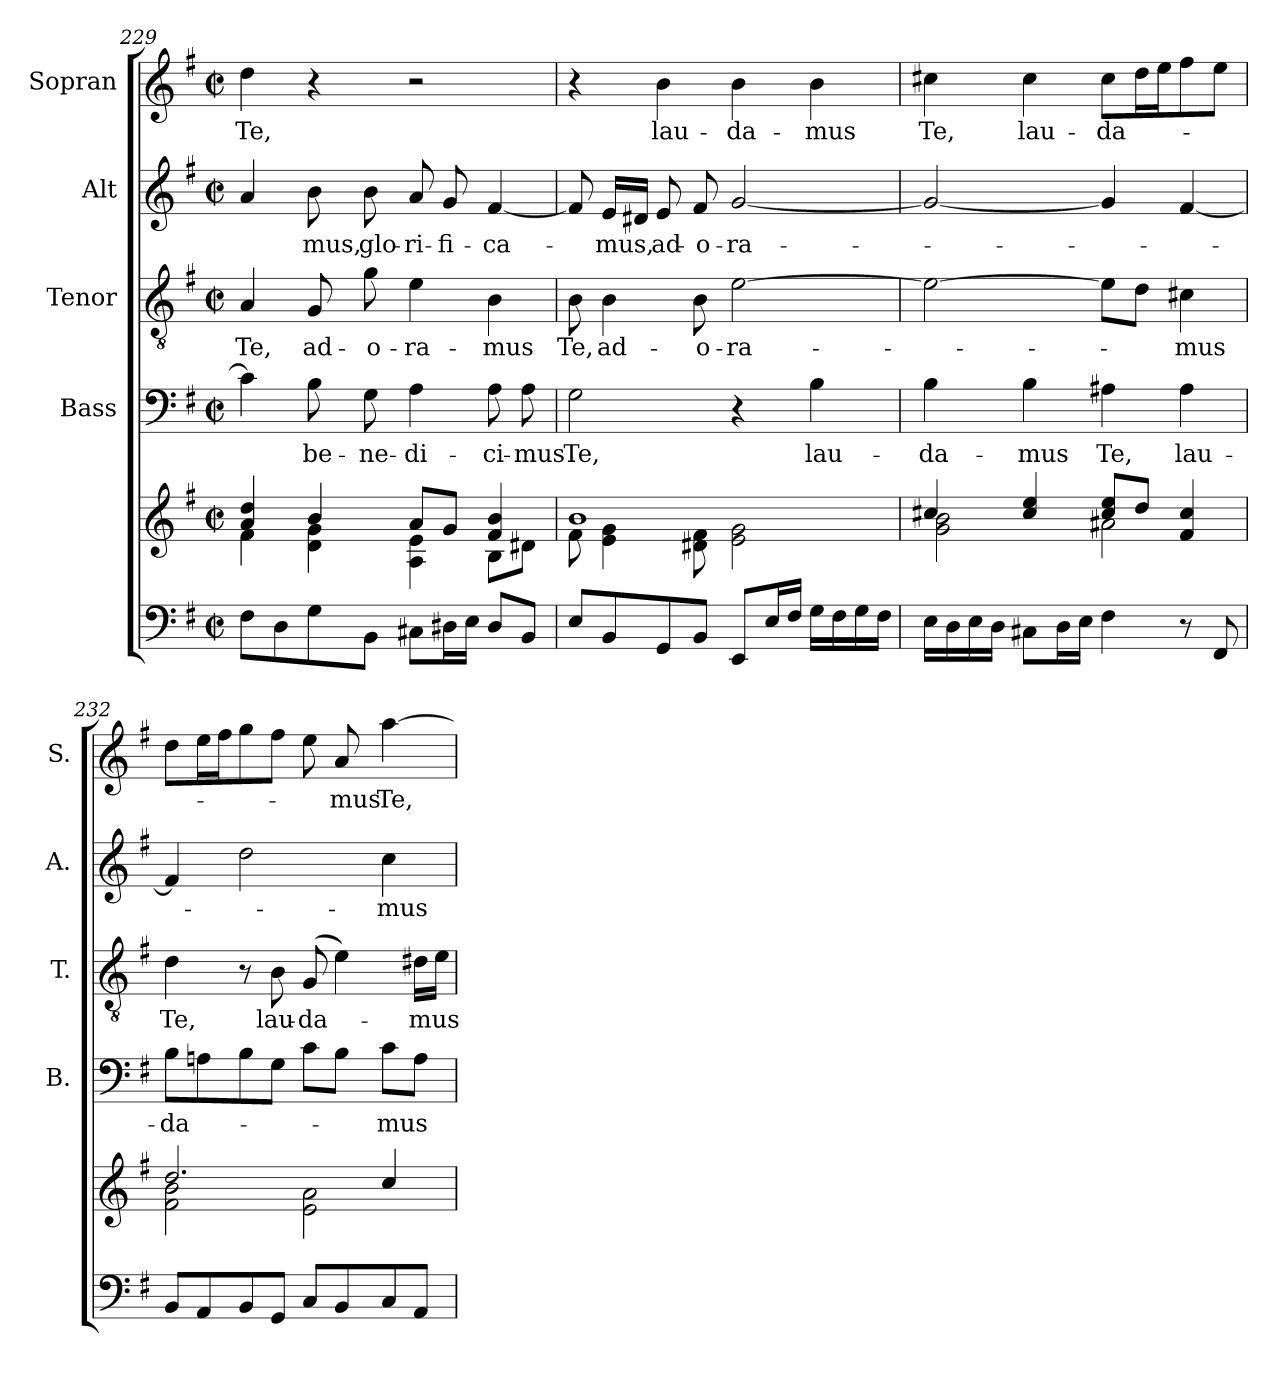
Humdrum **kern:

**kern	**kern	**kern	**text	**kern	**text	**kern	**text	**kern	**text
*part5	*part5	*part4	*part4	*part3	*part3	*part2	*part2	*part1	*part1
*staff6	*staff5	*staff4	*staff4	*staff3	*staff3	*staff2	*staff2	*staff1	*staff1
*	*	*I"Bass	*	*I"Tenor	*	*I"Alt	*	*I"Sopran	*
*	*	*I'B.	*	*I'T.	*	*I'A.	*	*I'S.	*
*clefF4	*clefG2	*clefF4	*	*clefGv2	*	*clefG2	*	*clefG2	*
*k[f#]	*k[f#]	*k[f#]	*	*k[f#]	*	*k[f#]	*	*k[f#]	*
*G:	*G:	*G:	*	*G:	*	*G:	*	*G:	*
*M2/2	*M2/2	*M2/2	*	*M2/2	*	*M2/2	*	*M2/2	*
*met(c|)	*met(c|)	*met(c|)	*	*met(c|)	*	*met(c|)	*	*met(c|)	*
=229	=229	=229	=229	=229	=229	=229	=229	=229	=229
*	*^	*	*	*	*	*	*	*	*
!	!	!	!	!	!	!LO:LY:b	!	!	!	!LO:LY:b
8F#\L	4a/ 4dd/	4f#\	4c\]	.	4A/	Te,	4a/	.	4dd\	Te,
8D\	.	.	.	.	.	.	.	.	.	.
!	!	!	!	!LO:LY:b	!	!LO:LY:b	!	!LO:LY:b	!	!
8G\	4b/	4d\ 4g\	8B\	be-	8G/	ad-	8b\	-mus,	4r	.
!	!	!	!	!LO:LY:b	!	!LO:LY:b	!	!LO:LY:b	!	!
8BB\J	.	.	8G\	-ne-	8g\	-o-	8b\	glo-	.	.
!	!	!	!	!LO:LY:b	!	!LO:LY:b	!	!LO:LY:b	!	!
8C#X\L	8a/L	4A\ 4e\	4A\	-di-	4e\	-ra-	8a/	-ri-	2r	.
!	!	!	!	!	!	!	!	!LO:LY:b	!	!
16D#X\L	8g/J	.	.	.	.	.	8g/	-fi-	.	.
16E\JJ	.	.	.	.	.	.	.	.	.	.
!	!	!	!	!LO:LY:b	!	!LO:LY:b	!	!LO:LY:b	!	!
8D#/L	4f#/ 4b/	8B\L	8A\	-ci-	4B\	-mus	[4f#/	-ca-	.	.
!	!	!	!	!LO:LY:b	!	!	!	!	!	!
8BB/J	.	8d#X\J	8A\	-mus	.	.	.	.	.	.
=230	=230	=230	=230	=230	=230	=230	=230	=230	=230	=230
!	!	!	!	!LO:LY:b	!	!LO:LY:b	!	!	!	!
8E/L	1b	8f#\	2G\	Te,	8B\	Te,	8f#/]	.	4r	.
!	!	!	!	!	!	!LO:LY:b	!	!LO:LY:b	!	!
8BB/	.	4e\ 4g\	.	.	4B\	ad-	16e/LL	-mus,	.	.
.	.	.	.	.	.	.	16d#X/JJ	.	.	.
!	!	!	!	!	!	!	!	!LO:LY:b	!	!LO:LY:b
8GG/	.	.	.	.	.	.	8e/	ad-	4b\	lau-
!	!	!	!	!	!	!LO:LY:b	!	!LO:LY:b	!	!
8BB/J	.	8d#X\ 8f#\	.	.	8B\	-o-	8f#/	-o-	.	.
!	!	!	!	!	!	!LO:LY:b	!	!LO:LY:b	!	!LO:LY:b
8EE/L	.	2e\ 2g\	4r	.	[2e\	-ra-	[2g/	-ra-	4b\	-da-
16E/L	.	.	.	.	.	.	.	.	.	.
16F#/JJ	.	.	.	.	.	.	.	.	.	.
!	!	!	!	!LO:LY:b	!	!	!	!	!	!LO:LY:b
16G\LL	.	.	4B\	lau-	.	.	.	.	4b\	-mus
16F#\	.	.	.	.	.	.	.	.	.	.
16G\	.	.	.	.	.	.	.	.	.	.
16F#\JJ	.	.	.	.	.	.	.	.	.	.
!!LO:PB:g=z
=231	=231	=231	=231	=231	=231	=231	=231	=231	=231	=231
!	!	!	!	!LO:LY:b	!	!	!	!	!	!LO:LY:b
16E\LL	4cc#X/	2g\ 2b\	4B\	-da-	2e\_	.	2g/_	.	4cc#X\	Te,
16D\	.	.	.	.	.	.	.	.	.	.
16E\	.	.	.	.	.	.	.	.	.	.
16D\JJ	.	.	.	.	.	.	.	.	.	.
!	!	!	!	!LO:LY:b	!	!	!	!	!	!LO:LY:b
8C#X\L	4cc#/ 4ee/	.	4B\	-mus	.	.	.	.	4cc#\	lau-
16D\L	.	.	.	.	.	.	.	.	.	.
16E\JJ	.	.	.	.	.	.	.	.	.	.
!	!	!	!	!LO:LY:b	!	!	!	!	!	!LO:LY:b
4F#\	8cc#/ 8ee/L	2a#X\	4A#X\	Te,	8e\L]	.	4g/]	.	8cc#\L	-da-
.	8dd/J	.	.	.	8d\J	.	.	.	16dd\L	.
.	.	.	.	.	.	.	.	.	16ee\J	.
!	!	!	!	!LO:LY:b	!	!LO:LY:b	!	!	!	!
8r	4f#/ 4cc#/	.	4A#\	lau-	4c#X\	-mus	[4f#/	.	8ff#\	.
8FF#/	.	.	.	.	.	.	.	.	8ee\J	.
=232	=232	=232	=232	=232	=232	=232	=232	=232	=232	=232
!	!	!	!	!LO:LY:b	!	!LO:LY:b	!	!	!	!
8BB/L	2.dd/	2f#\ 2b\	8B\L	-da-	4d\	Te,	4f#/]	.	8dd\L	.
8AA/	.	.	8An\	.	.	.	.	.	16ee\L	.
.	.	.	.	.	.	.	.	.	16ff#\J	.
8BB/	.	.	8B\	.	8r	.	2dd\	.	8gg\	.
!	!	!	!	!	!	!LO:LY:b	!	!	!	!
8GG/J	.	.	8G\J	.	8B\	lau-	.	.	8ff#\J	.
!	!	!	!	!	!	!LO:LY:b	!	!	!	!
8C/L	.	2e\ 2a\	8c\L	.	(8G/	-da-	.	.	8ee\	.
!	!	!	!	!	!	!	!	!	!	!LO:LY:b
8BB/	.	.	8B\J	.	4e\)	.	.	.	8a/	-mus
!	!	!	!	!LO:LY:b	!	!	!	!LO:LY:b	!	!LO:LY:b
8C/	4cc/	.	8c\L	-mus	.	.	4cc\	-mus	[4aa\	Te,
!	!	!	!	!	!	!LO:LY:b	!	!	!	!
8AA/J	.	.	8A\J	.	16d#X\LL	-mus	.	.	.	.
.	.	.	.	.	16e\JJ	.	.	.	.	.
*	*v	*v	*	*	*	*	*	*	*	*
=	=	=	=	=	=	=	=	=	=
*-	*-	*-	*-	*-	*-	*-	*-	*-	*-
